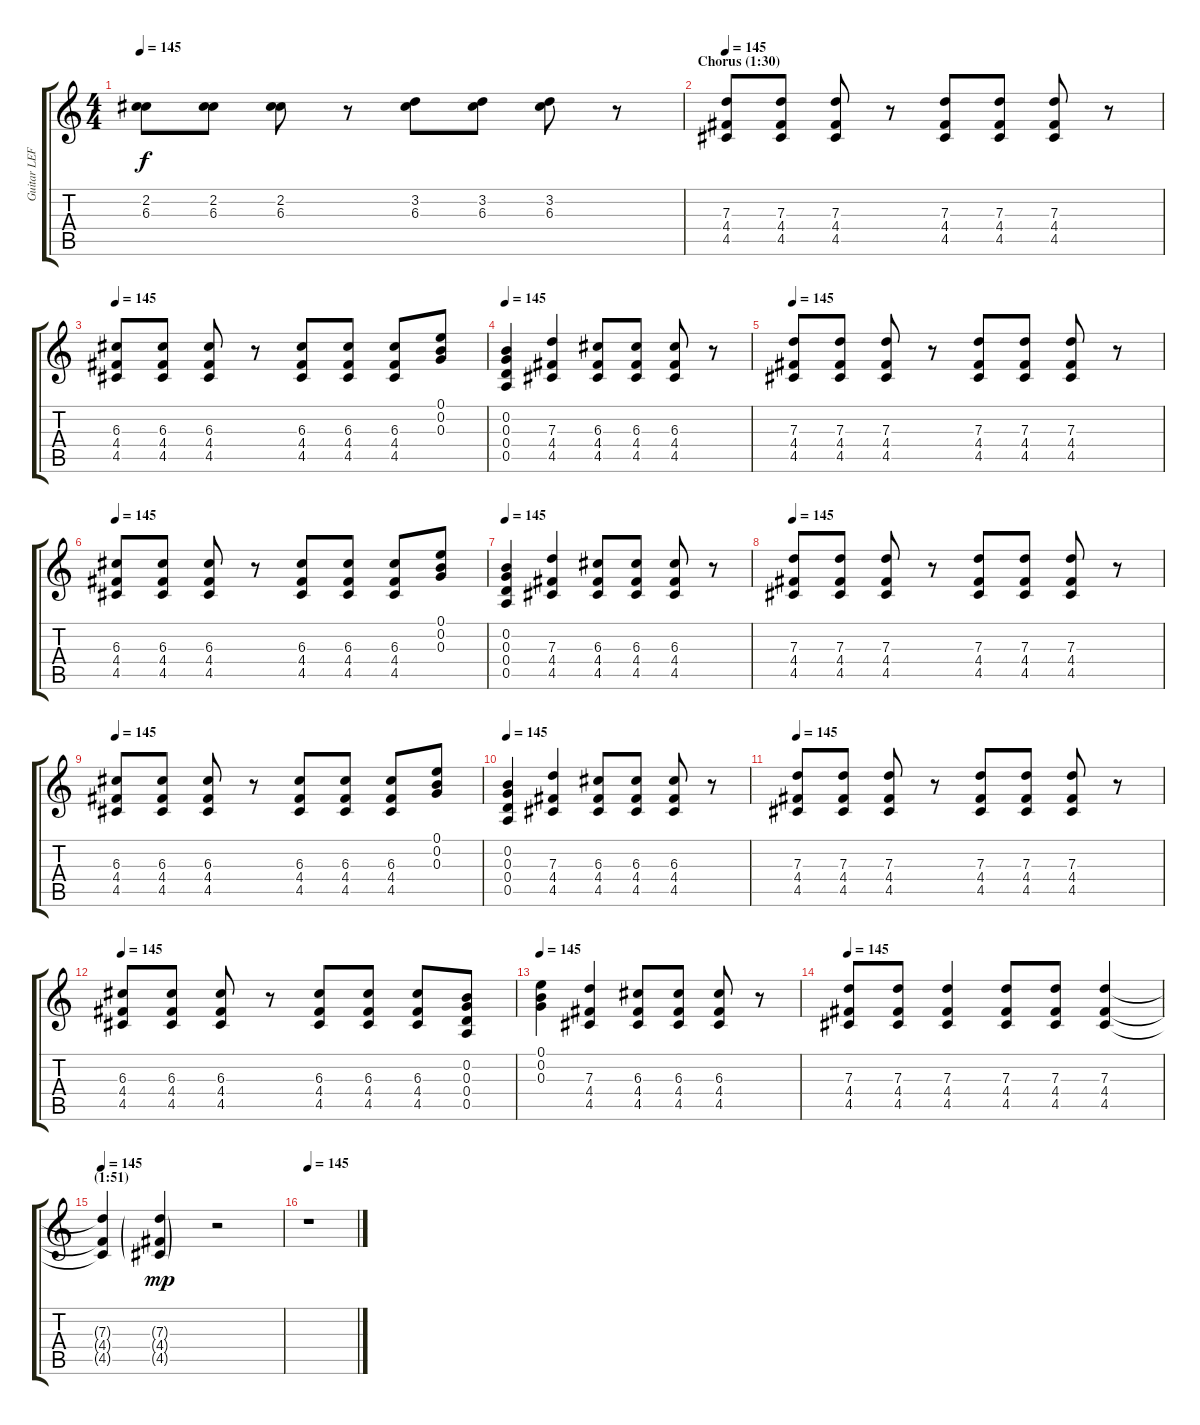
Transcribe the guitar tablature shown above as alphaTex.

\track ("Guitar LEFT" "Guitar LEF") {instrument distortionguitar}
\staff {score tabs}
\tuning (E4 B3 G3 D3 A2 E2) {hide}
\ts (4 4)
\tempo 145
\clef g2
\ks c
(2.2 6.3).8{dy f} (2.2 6.3).8 (2.2 6.3).8 r.8 (3.2 6.3).8 (3.2 6.3).8 (3.2 6.3).8 r.8 |
\section ("" "Chorus (1:30)")
\tempo 145
(7.3 4.4 4.5).8 (7.3 4.4 4.5).8 (7.3 4.4 4.5).8 r.8 (7.3 4.4 4.5).8 (7.3 4.4 4.5).8 (7.3 4.4 4.5).8 r.8 |
\tempo 145
(6.3 4.4 4.5).8 (6.3 4.4 4.5).8 (6.3 4.4 4.5).8 r.8 (6.3 4.4 4.5).8 (6.3 4.4 4.5).8 (6.3 4.4 4.5).8 (0.1 0.2 0.3).8 |
\tempo 145
(0.2 0.3 0.4 0.5).4 (7.3 4.4 4.5).4 (6.3 4.4 4.5).8 (6.3 4.4 4.5).8 (6.3 4.4 4.5).8 r.8 |
\tempo 145
(7.3 4.4 4.5).8 (7.3 4.4 4.5).8 (7.3 4.4 4.5).8 r.8 (7.3 4.4 4.5).8 (7.3 4.4 4.5).8 (7.3 4.4 4.5).8 r.8 |
\tempo 145
(6.3 4.4 4.5).8 (6.3 4.4 4.5).8 (6.3 4.4 4.5).8 r.8 (6.3 4.4 4.5).8 (6.3 4.4 4.5).8 (6.3 4.4 4.5).8 (0.1 0.2 0.3).8 |
\tempo 145
(0.2 0.3 0.4 0.5).4 (7.3 4.4 4.5).4 (6.3 4.4 4.5).8 (6.3 4.4 4.5).8 (6.3 4.4 4.5).8 r.8 |
\tempo 145
(7.3 4.4 4.5).8 (7.3 4.4 4.5).8 (7.3 4.4 4.5).8 r.8 (7.3 4.4 4.5).8 (7.3 4.4 4.5).8 (7.3 4.4 4.5).8 r.8 |
\tempo 145
(6.3 4.4 4.5).8 (6.3 4.4 4.5).8 (6.3 4.4 4.5).8 r.8 (6.3 4.4 4.5).8 (6.3 4.4 4.5).8 (6.3 4.4 4.5).8 (0.1 0.2 0.3).8 |
\tempo 145
(0.2 0.3 0.4 0.5).4 (7.3 4.4 4.5).4 (6.3 4.4 4.5).8 (6.3 4.4 4.5).8 (6.3 4.4 4.5).8 r.8 |
\tempo 145
(7.3 4.4 4.5).8 (7.3 4.4 4.5).8 (7.3 4.4 4.5).8 r.8 (7.3 4.4 4.5).8 (7.3 4.4 4.5).8 (7.3 4.4 4.5).8 r.8 |
\tempo 145
(6.3 4.4 4.5).8 (6.3 4.4 4.5).8 (6.3 4.4 4.5).8 r.8 (6.3 4.4 4.5).8 (6.3 4.4 4.5).8 (6.3 4.4 4.5).8 (0.2 0.3 0.4 0.5).8 |
\tempo 145
(0.1 0.2 0.3).4 (7.3 4.4 4.5).4 (6.3 4.4 4.5).8 (6.3 4.4 4.5).8 (6.3 4.4 4.5).8 r.8 |
\tempo 145
(7.3 4.4 4.5).8 (7.3 4.4 4.5).8 (7.3 4.4 4.5).4 (7.3 4.4 4.5).8 (7.3 4.4 4.5).8 (7.3 4.4 4.5).4 |
\section ("" "(1:51)")
\tempo 145
(7.3{t} 4.4{t} 4.5{t}).4 (7.3{g} 4.4{g} 4.5{g}).4{dy mp} r.2 |
\tempo 145
r.1
